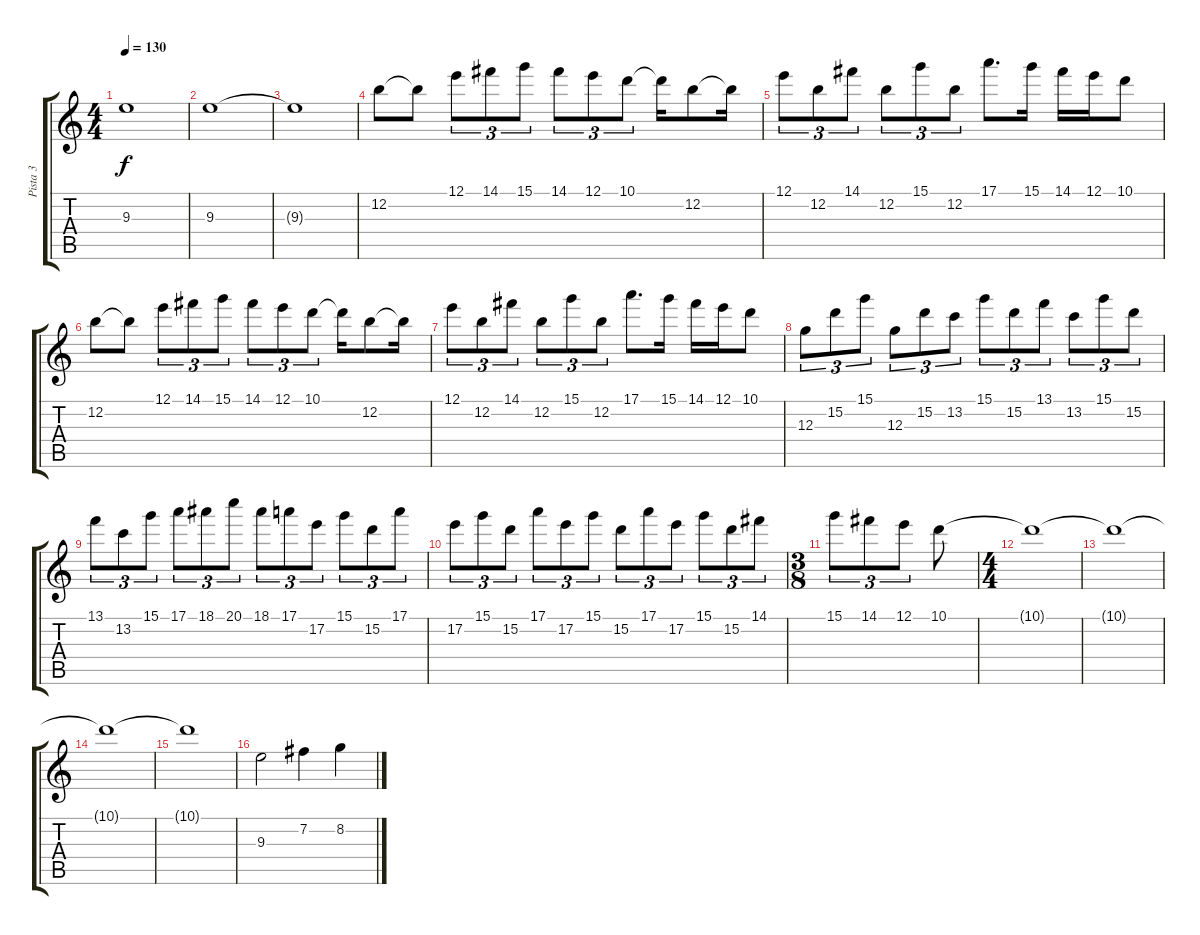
\track ("Pista 3" "Pista 3") {instrument overdrivenguitar}
\staff {score tabs}
\tuning (E4 B3 G3 D3 A2 E2) {hide}
\ts (4 4)
\tempo 130
\clef g2
\ks c
9.3{t}.1{dy f} |
9.3.1 |
9.3{t}.1 |
12.2.8 12.2{t}.8 12.1.8{tu (3 2)} 14.1.8{tu (3 2)} 15.1.8{tu (3 2)} 14.1.8{tu (3 2)} 12.1.8{tu (3 2)} 10.1.8{tu (3 2)} 10.1{t}.16 12.2.8 12.2{t}.16 |
12.1.8{tu (3 2)} 12.2.8{tu (3 2)} 14.1.8{tu (3 2)} 12.2.8{tu (3 2)} 15.1.8{tu (3 2)} 12.2.8{tu (3 2)} 17.1.8{d} 15.1.16 14.1.16 12.1.16 10.1.8 |
12.2.8 12.2{t}.8 12.1.8{tu (3 2)} 14.1.8{tu (3 2)} 15.1.8{tu (3 2)} 14.1.8{tu (3 2)} 12.1.8{tu (3 2)} 10.1.8{tu (3 2)} 10.1{t}.16 12.2.8 12.2{t}.16 |
12.1.8{tu (3 2)} 12.2.8{tu (3 2)} 14.1.8{tu (3 2)} 12.2.8{tu (3 2)} 15.1.8{tu (3 2)} 12.2.8{tu (3 2)} 17.1.8{d} 15.1.16 14.1.16 12.1.16 10.1.8 |
12.3.8{tu (3 2)} 15.2.8{tu (3 2)} 15.1.8{tu (3 2)} 12.3.8{tu (3 2)} 15.2.8{tu (3 2)} 13.2.8{tu (3 2)} 15.1.8{tu (3 2)} 15.2.8{tu (3 2)} 13.1.8{tu (3 2)} 13.2.8{tu (3 2)} 15.1.8{tu (3 2)} 15.2.8{tu (3 2)} |
13.1.8{tu (3 2)} 13.2.8{tu (3 2)} 15.1.8{tu (3 2)} 17.1.8{tu (3 2)} 18.1.8{tu (3 2)} 20.1.8{tu (3 2)} 18.1.8{tu (3 2)} 17.1.8{tu (3 2)} 17.2.8{tu (3 2)} 15.1.8{tu (3 2)} 15.2.8{tu (3 2)} 17.1.8{tu (3 2)} |
17.2.8{tu (3 2)} 15.1.8{tu (3 2)} 15.2.8{tu (3 2)} 17.1.8{tu (3 2)} 17.2.8{tu (3 2)} 15.1.8{tu (3 2)} 15.2.8{tu (3 2)} 17.1.8{tu (3 2)} 17.2.8{tu (3 2)} 15.1.8{tu (3 2)} 15.2.8{tu (3 2)} 14.1.8{tu (3 2)} |
\ts (3 8)
15.1.8{tu (3 2)} 14.1.8{tu (3 2)} 12.1.8{tu (3 2)} 10.1.8 |
\ts (4 4)
10.1{t}.1 |
10.1{t}.1 |
10.1{t}.1 |
10.1{t}.1 |
9.3.2{volume 10} 7.2.4 8.2.4
